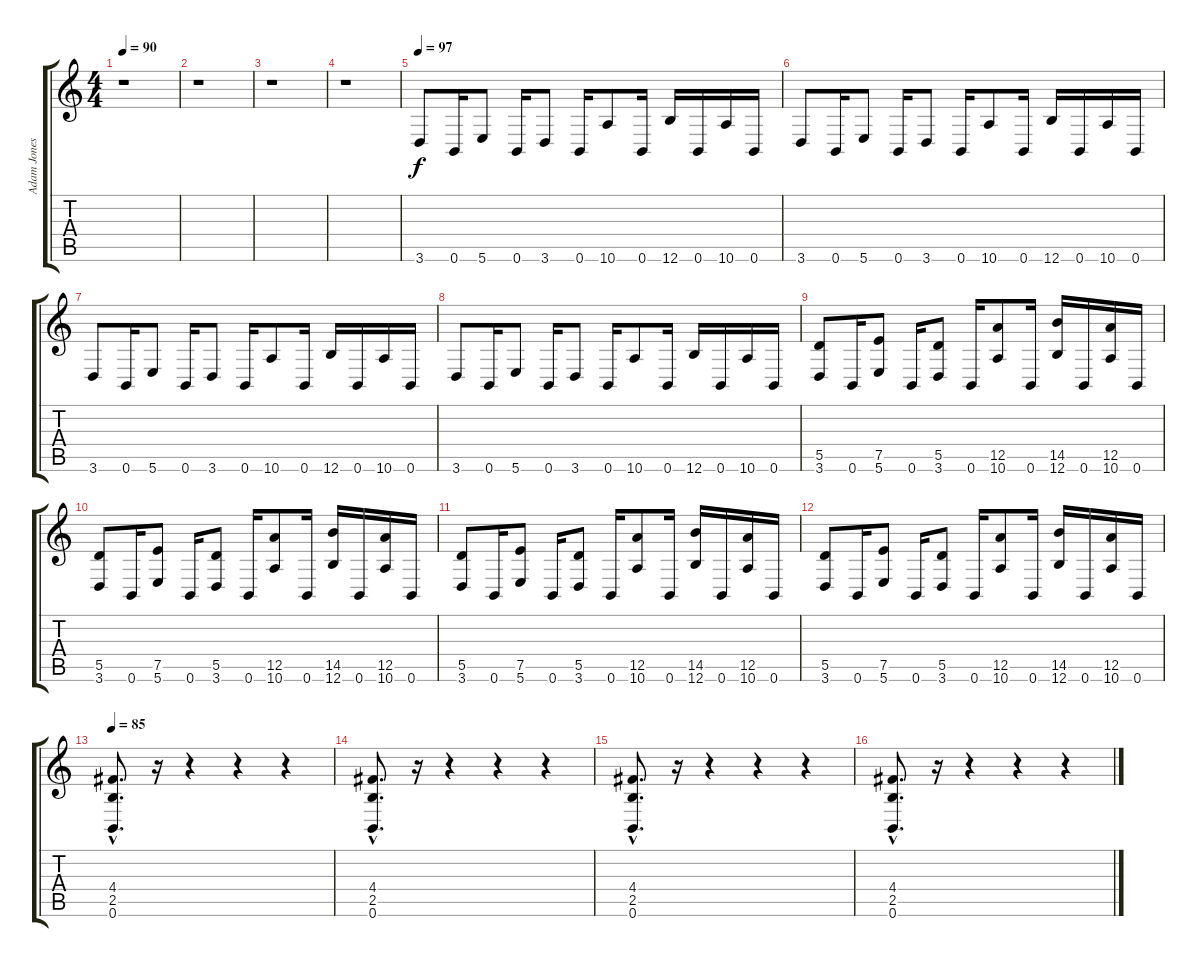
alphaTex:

\track ("Adam Jones 2" "Adam Jones") {instrument distortionguitar}
\staff {score tabs}
\tuning (E4 B3 G3 D3 A2 B1) {hide}
\ts (4 4)
\tempo 90
\clef g2
\ks c
r.1{dy f} |
r.1 |
r.1 |
r.1 |
\tempo 92
\tempo 97
3.6.8{volume 0} 0.6.16{volume 16} 5.6.8 0.6.16 3.6.8 0.6.16 10.6.8 0.6.16 12.6.16 0.6.16 10.6.16 0.6.16 |
3.6.8 0.6.16 5.6.8 0.6.16 3.6.8 0.6.16 10.6.8 0.6.16 12.6.16 0.6.16 10.6.16 0.6.16 |
3.6.8 0.6.16 5.6.8 0.6.16 3.6.8 0.6.16 10.6.8 0.6.16 12.6.16 0.6.16 10.6.16 0.6.16 |
3.6.8 0.6.16 5.6.8 0.6.16 3.6.8 0.6.16 10.6.8 0.6.16 12.6.16 0.6.16 10.6.16 0.6.16 |
(5.5 3.6).8 0.6.16 (7.5 5.6).8 0.6.16 (5.5 3.6).8 0.6.16 (12.5 10.6).8 0.6.16 (14.5 12.6).16 0.6.16 (12.5 10.6).16 0.6.16 |
(5.5 3.6).8 0.6.16 (7.5 5.6).8 0.6.16 (5.5 3.6).8 0.6.16 (12.5 10.6).8 0.6.16 (14.5 12.6).16 0.6.16 (12.5 10.6).16 0.6.16 |
(5.5 3.6).8 0.6.16 (7.5 5.6).8 0.6.16 (5.5 3.6).8 0.6.16 (12.5 10.6).8 0.6.16 (14.5 12.6).16 0.6.16 (12.5 10.6).16 0.6.16 |
(5.5 3.6).8 0.6.16 (7.5 5.6).8 0.6.16 (5.5 3.6).8 0.6.16 (12.5 10.6).8 0.6.16 (14.5 12.6).16 0.6.16 (12.5 10.6).16 0.6.16 |
\tempo 85
(4.4{hac} 2.5{hac} 0.6{hac}).8{d} r.16 r.4 r.4 r.4 |
(4.4{hac} 2.5{hac} 0.6{hac}).8{d} r.16 r.4 r.4 r.4 |
(4.4{hac} 2.5{hac} 0.6{hac}).8{d} r.16 r.4 r.4 r.4 |
(4.4{hac} 2.5{hac} 0.6{hac}).8{d} r.16 r.4 r.4 r.4
